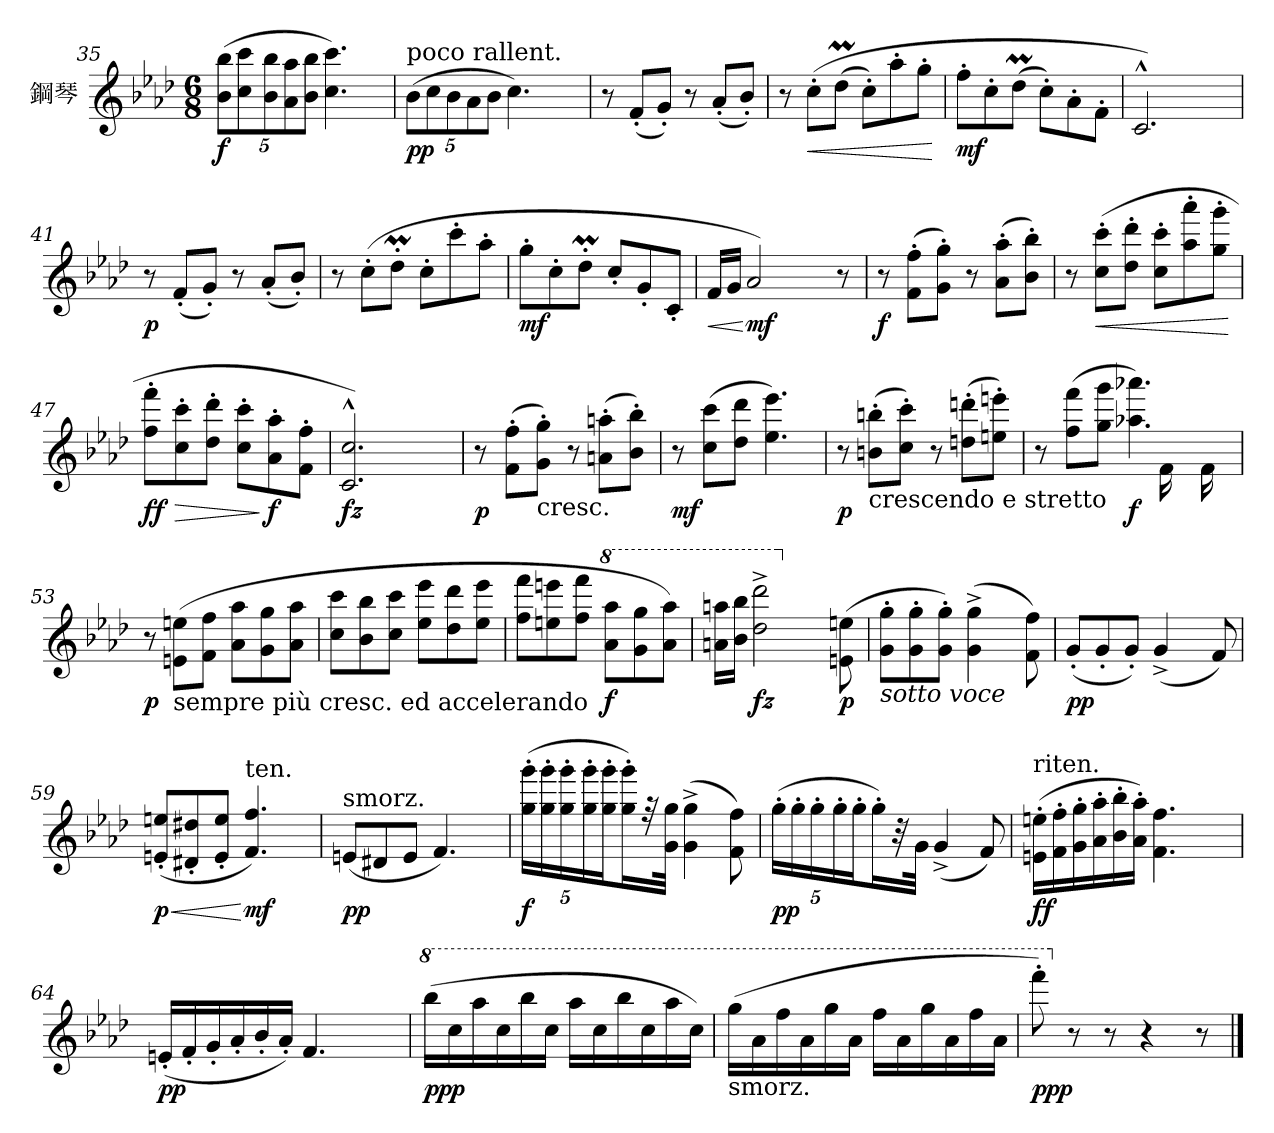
**kern	**dynam
*part1	*part1
*staff1	*staff1
*I"鋼琴	*
!!LO:LB:g=z
*clefG2	*
*k[b-e-a-d-]	*
*M6/8	*
*Xbrackettup	*
=35	=35
!	!LO:DY:b
*^	*
(>40%3b-\ 40%3bb-\L	8ryy	f
40%3cc\ 40%3ccc\	.	.
*MM108	*	*
.	2ryy	.
40%3b-\ 40%3bb-\	.	.
40%3a-\ 40%3aa-\	.	.
40%3b-\ 40%3bb-\J	.	.
*MM108	*	*
4.cc\ 4.ccc\)	.	.
.	8ryy	.
=36	=36	=36
!LO:TX:a:t=poco rallent.	!	!
!	!	!LO:DY:b
(>40%3b-\L	2ryy	pp
40%3cc\	.	.
40%3b-\	.	.
40%3a-\	.	.
*MM82	*	*
40%3b-\J	.	.
*MM70	*	*
4.cc\)	.	.
.	8ryy	.
*MM68	*	*
.	8ryy	.
=37	=37	=37
!	!	!LO:DY:b
!	!	!LO:DY:n=1:b
*v	*v	*
8r	p other-dynamics
(<8f'/L	.
8g'/J)	.
*MM110	*
8r	.
(<8a-'/L	.
8b-'/J)	.
=38	=38
*MM122	*
8r	.
!	!LO:HP:b
(>8cc'\L	<
(>8dd-M\J	.
*MM130	*
8cc'\L)	.
8aa-'\	.
8gg'\J	.
.	[
=39	=39
!	!LO:DY:b
8ff'\L	mf
8cc'\	.
(>8dd-M\J	.
8cc'\L)	.
8a-'\	.
8f'\J	.
=40	=40
*^	*
2.c^^/)	4.ryy	.
*MM122	*	*
.	4.ryy	.
!!LO:LB:g=z	!!
=41	=41	=41
!	!	!LO:DY:b
*v	*v	*
8r	p
*MM110	*
(<8f'/L	.
*MM122	*
8g'/J)	.
*MM130	*
8r	.
(<8a-'/L	.
8b-'/J)	.
=42	=42
8r	.
(>8cc'\L	.
8dd-M'\J	.
8cc'\L	.
8ccc'\	.
8aa-'\J	.
=43	=43
!	!LO:DY:b
8gg'\L	mf
8cc'\	.
8dd-M'\J	.
8cc'/L	.
8g'/	.
8c'/J	.
=44	=44
!	!LO:HP:b
*^	*
16f/LL	4.ryy	<
16g/JJ	.	.
!	!	!LO:DY:n=1:b
2a-/)	.	[ mf
*MM122	*	*
.	4.ryy	.
*MM100	*	*
8r	.	.
=45	=45	=45
!	!	!LO:DY:b
*v	*v	*
8r	f
*MM110	*
!	!LO:DY:a
(>8f\' 8ff\'L	other-dynamics
*MM122	*
8g\' 8gg\'J)	.
*MM130	*
8r	.
(>8a-\' 8aa-\'L	.
8b-\' 8bb-\'J)	.
!!LO:LB:g=z
=46	=46
8r	.
!	!LO:HP:b
(>8cc\' 8ccc\'L	<
8dd-\' 8ddd-\'J	.
8cc\' 8ccc\'L	.
8aa-\' 8aaa-\'	.
8gg\' 8ggg\'J	.
.	[
=47	=47
!	!LO:DY:b
8ff\' 8fff\'L	ff
!	!LO:HP:b
8cc\' 8ccc\'	>
8dd-\' 8ddd-\'J	.
8cc\' 8ccc\'L	.
!	!LO:DY:n=1:b
8a-\' 8aa-\'	] f
8f\' 8ff\'J	.
=48	=48
!	!LO:DY:b
*^	*
2.c/^^ 2.cc/^^)	4.ryy	fz
*MM122	*	*
.	4.ryy	.
=49	=49	=49
!	!	!LO:DY:b
*v	*v	*
8r	p
*MM110	*
(>8f\' 8ff\'L	.
*MM122	*
!LO:TX:b:t=cresc.	!
8g\' 8gg\'J)	.
*MM130	*
8r	.
(>8an\' 8aan\'L	.
8b-\' 8bb-\'J)	.
=50	=50
!	!LO:DY:b
8r	mf
(>8cc\ 8ccc\L	.
8dd-\ 8ddd-\J	.
4.ee-\ 4.eee-\)	.
=51	=51
!	!LO:DY:b
8r	p
*MM132	*
!LO:TX:b:t=crescendo e stretto	!
(>8bn\' 8bbn\'L	.
8cc\' 8ccc\'J)	.
8r	.
*MM134	*
(>8ddn\' 8dddn\'L	.
8een\' 8eeen\'J)	.
!!LO:LB:g=z
=52	=52
*^	*
8r	2ryy	.
*MM136	*	*
(>8ff\ 8fff\L	.	.
8gg\ 8ggg\J	.	.
*MM138	*	*
!	!	!LO:DY:b
4.aa-X\ 4.aaa-X\)	.	f
*MM100	*	*
.	16f	.
.	16ryy	.
*MM96	*	*
.	16f	.
.	16ryy	.
*v	*v	*
=53	=53
*MM130	*
*^	*
!	!	!LO:DY:b
*v	*v	*
8r	p
!LO:TX:b:t=sempre più cresc. ed accelerando	!
(>8en\ 8een\L	.
*MM132	*
8f\ 8ff\J	.
8a-\ 8aa-\L	.
*MM134	*
8g\ 8gg\	.
8a-\ 8aa-\J	.
=54	=54
*MM136	*
8cc\ 8ccc\L	.
8b-\ 8bb-\	.
*MM138	*
8cc\ 8ccc\J	.
8ee-\ 8eee-\L	.
*MM140	*
8dd-\ 8ddd-\	.
8ee-\ 8eee-\J	.
=55	=55
*MM142	*
8ff\ 8fff\L	.
8een\ 8eeen\	.
*MM144	*
8ff\ 8fff\J	.
*8va	*
!	!LO:DY:b
8aa-\ 8aaa-\L	f
*MM146	*
8gg\ 8ggg\	.
8aa-\ 8aaa-\J)	.
=56	=56
*^	*
16aan\ 16aaan\LL	4ryy	.
16bb-\ 16bbb-\JJ	.	.
*MM136	*	*
!	!	!LO:DY:b
2ddd-\^ 2dddd-\^	.	fz
*MM128	*	*
.	2ryy	.
*X8va	*	*
*MM68	*	*
!	!	!LO:DY:b
(>8en\ 8een\	.	p
!!LO:PB:g=z	!!
=57	=57	=57
!LO:TX:b:i:t=sotto voce	!	!
8g\' 8gg\'L	2ryy	.
*MM108	*	*
8g\' 8gg\'	.	.
*MM128	*	*
8g\' 8gg\'J)	.	.
*MM108	*	*
(>4g\^ 4gg\^	.	.
*MM88	*	*
.	4ryy	.
*MM68	*	*
8f\ 8ff\)	.	.
=58	=58	=58
!	!	!LO:DY:b
(<8g'/L	2ryy	pp
*MM108	*	*
8g'/	.	.
*MM128	*	*
8g'/J)	.	.
*MM108	*	*
(<4g^/	.	.
*MM88	*	*
.	4ryy	.
*MM68	*	*
8f/)	.	.
=59	=59	=59
!	!	!LO:HP:b
!	!	!LO:DY:n=1:b
(>8en/' 8een/'L	2ryy	< p
*MM108	*	*
8d#X/' 8dd#X/'	.	.
*MM128	*	*
8e/' 8ee/'J	.	.
*MM108	*	*
!LO:TX:a:t=ten.	!	!
!	!	!LO:DY:n=2:b
4.f/ 4.ff/)	.	[ mf
*MM88	*	*
.	4ryy	.
=60	=60	=60
!LO:TX:a:t=smorz.	!	!
!	!	!LO:DY:b
(<8en/L	2ryy	pp
*MM108	*	*
8d#X/	.	.
*MM128	*	*
8e/J	.	.
*MM108	*	*
4.f/)	.	.
*MM88	*	*
.	4ryy	.
=61	=61	=61
!	!	!LO:DY:b
(>20gg\' 20ggg\'LL	8ryy	f
20gg\' 20ggg\'	.	.
20gg\' 20ggg\'	.	.
*MM88	*	*
.	2ryy	.
20gg\' 20ggg\'	.	.
20gg\' 20ggg\'JJ	.	.
*MM108	*	*
16gg\' 16ggg\'LL)	.	.
32r	.	.
32g\ 32gg\JJJ	.	.
*MM88	*	*
(>4g\^ 4gg\^	.	.
*MM48	*	*
8f\ 8ff\)	8ryy	.
!!LO:LB:g=z	!!
=62	=62	=62
!	!	!LO:DY:b
(>20gg'\LL	8ryy	pp
20gg'\	.	.
20gg'\	.	.
*MM88	*	*
.	2ryy	.
20gg'\	.	.
20gg'\JJ	.	.
*MM108	*	*
16gg'\LL)	.	.
32r	.	.
32g\JJJ	.	.
*MM88	*	*
(<4g^/	.	.
*MM48	*	*
8f/)	8ryy	.
=63	=63	=63
!LO:TX:a:t=riten.	!	!
!	!	!LO:DY:b
(>16en\' 16een\'LL	2ryy	ff
16f\' 16ff\'	.	.
*MM78	*	*
16g\' 16gg\'	.	.
16a-\' 16aa-\'	.	.
*MM68	*	*
16b-\' 16bb-\'	.	.
16a-\' 16aa-\'JJ)	.	.
*MM58	*	*
4.f\ 4.ff\	.	.
.	16ryy	.
*MM48	*	*
.	8.ryy	.
=64	=64	=64
!	!	!LO:DY:b
(<16en'/LL	2ryy	pp
16f'/	.	.
*MM78	*	*
16g'/	.	.
16a-'/	.	.
*MM68	*	*
16b-'/	.	.
16a-'/JJ)	.	.
*MM58	*	*
4.f/	.	.
.	16ryy	.
*MM48	*	*
.	8.ryy	.
*v	*v	*
=65	=65
*8va	*
*^	*
!LO:TX:b:i:t=leggierissimo	!	!
!	!	!LO:DY:b
*v	*v	*
(>16bbb-\LL	ppp
*MM68	*
16ccc\	.
*MM78	*
16aaa-\	.
*MM88	*
16ccc\	.
16bbb-\	.
16ccc\JJ	.
16aaa-\LL	.
16ccc\	.
16bbb-\	.
16ccc\	.
16aaa-\	.
16ccc\JJ)	.
!!LO:LB:g=z
=66	=66
!LO:TX:b:t=smorz.	!
(>16ggg\LL	.
16aa-\	.
*MM74	*
16fff\	.
16aa-\	.
*MM64	*
16ggg\	.
16aa-\JJ	.
*MM52	*
16fff\LL	.
16aa-\	.
*MM48	*
16ggg\	.
16aa-\	.
*MM32	*
16fff\	.
*MM16	*
16aa-\JJ	.
=67	=67
!	!LO:DY:b
8ffff'\)	ppp
*X8va	*
*MM80	*
8r	.
8r	.
4r	.
8r	.
==	==
*-	*-
